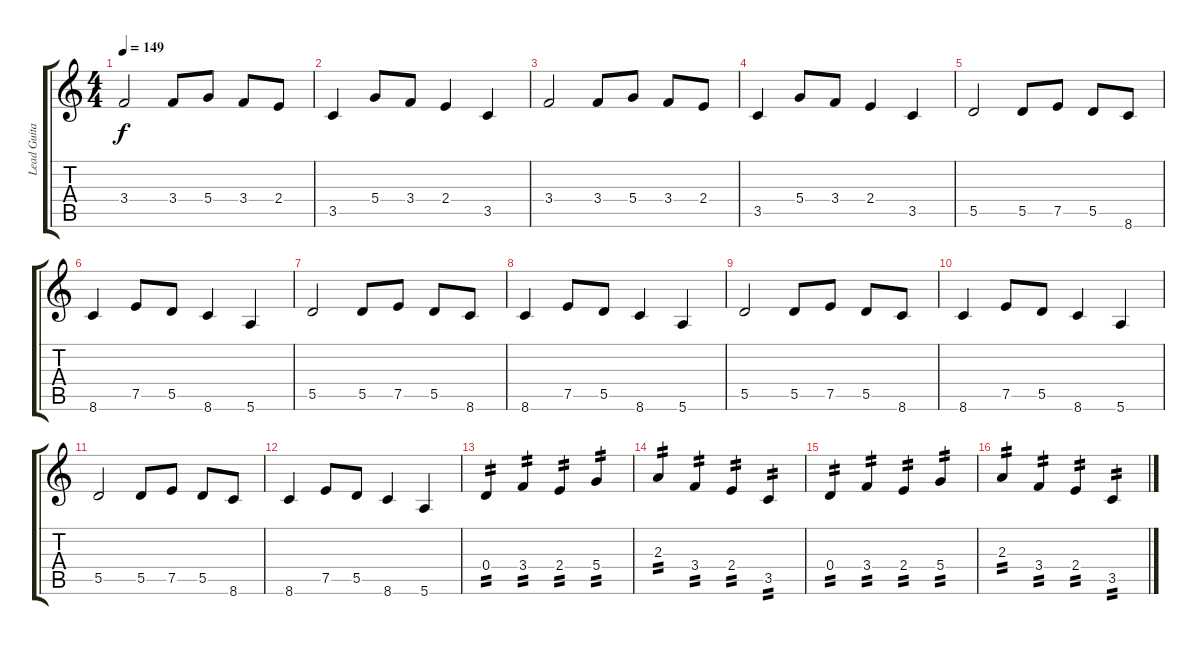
\track ("Lead Guitar" "Lead Guita") {instrument distortionguitar}
\staff {score tabs}
\tuning (E4 B3 G3 D3 A2 E2) {hide}
\ts (4 4)
\tempo 149
\clef g2
\ks c
3.4.2{dy f} 3.4.8 5.4.8 3.4.8 2.4.8 |
3.5.4 5.4.8 3.4.8 2.4.4 3.5.4 |
3.4.2 3.4.8 5.4.8 3.4.8 2.4.8 |
3.5.4 5.4.8 3.4.8 2.4.4 3.5.4 |
5.5.2 5.5.8 7.5.8 5.5.8 8.6.8 |
8.6.4 7.5.8 5.5.8 8.6.4 5.6.4 |
5.5.2 5.5.8 7.5.8 5.5.8 8.6.8 |
8.6.4 7.5.8 5.5.8 8.6.4 5.6.4 |
5.5.2 5.5.8 7.5.8 5.5.8 8.6.8 |
8.6.4 7.5.8 5.5.8 8.6.4 5.6.4 |
5.5.2 5.5.8 7.5.8 5.5.8 8.6.8 |
8.6.4 7.5.8 5.5.8 8.6.4 5.6.4 |
0.4.4{tp 2} 3.4.4{tp 2} 2.4.4{tp 2} 5.4.4{tp 2} |
2.3.4{tp 2} 3.4.4{tp 2} 2.4.4{tp 2} 3.5.4{tp 2} |
0.4.4{tp 2} 3.4.4{tp 2} 2.4.4{tp 2} 5.4.4{tp 2} |
2.3.4{tp 2} 3.4.4{tp 2} 2.4.4{tp 2} 3.5.4{tp 2}
